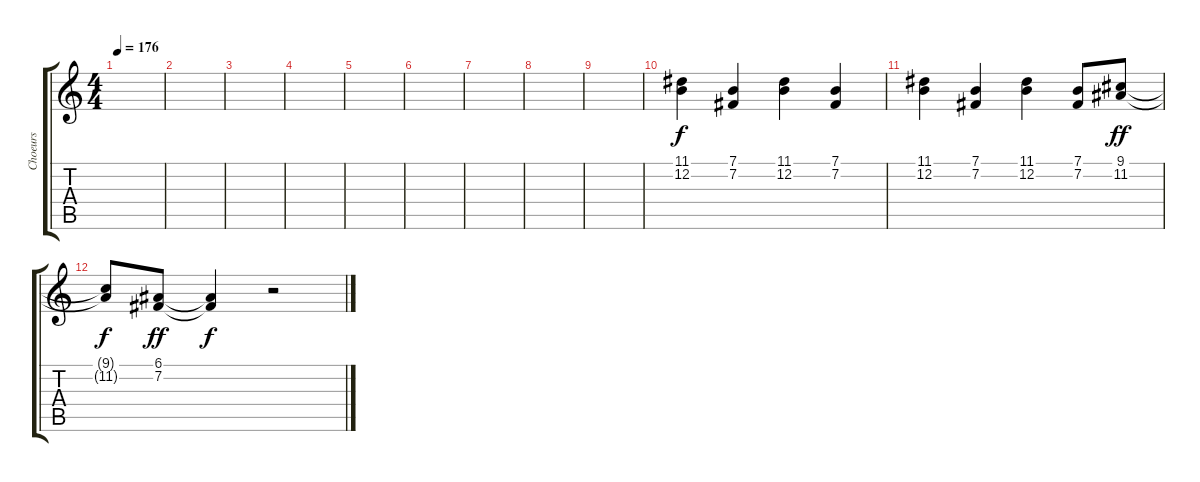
\track ("Choeurs" "Choeurs") {instrument lead1square}
\staff {score tabs}
\tuning (E4 B3 G3 D3 A2 E2) {hide}
\ts (4 4)
\tempo 176
\clef g2
\ks c
|
|
|
|
|
|
|
|
|
(11.1 12.2).4 (7.1 7.2).4 (11.1 12.2).4 (7.1 7.2).4 |
(11.1 12.2).4 (7.1 7.2).4 (11.1 12.2).4 (7.1 7.2).8 (9.1 11.2).8{dy ff} |
(9.1{t} 11.2{t}).8{dy f} (6.1 7.2).8{dy ff} (6.1{t} 7.2{t}).4{dy f} r.2
